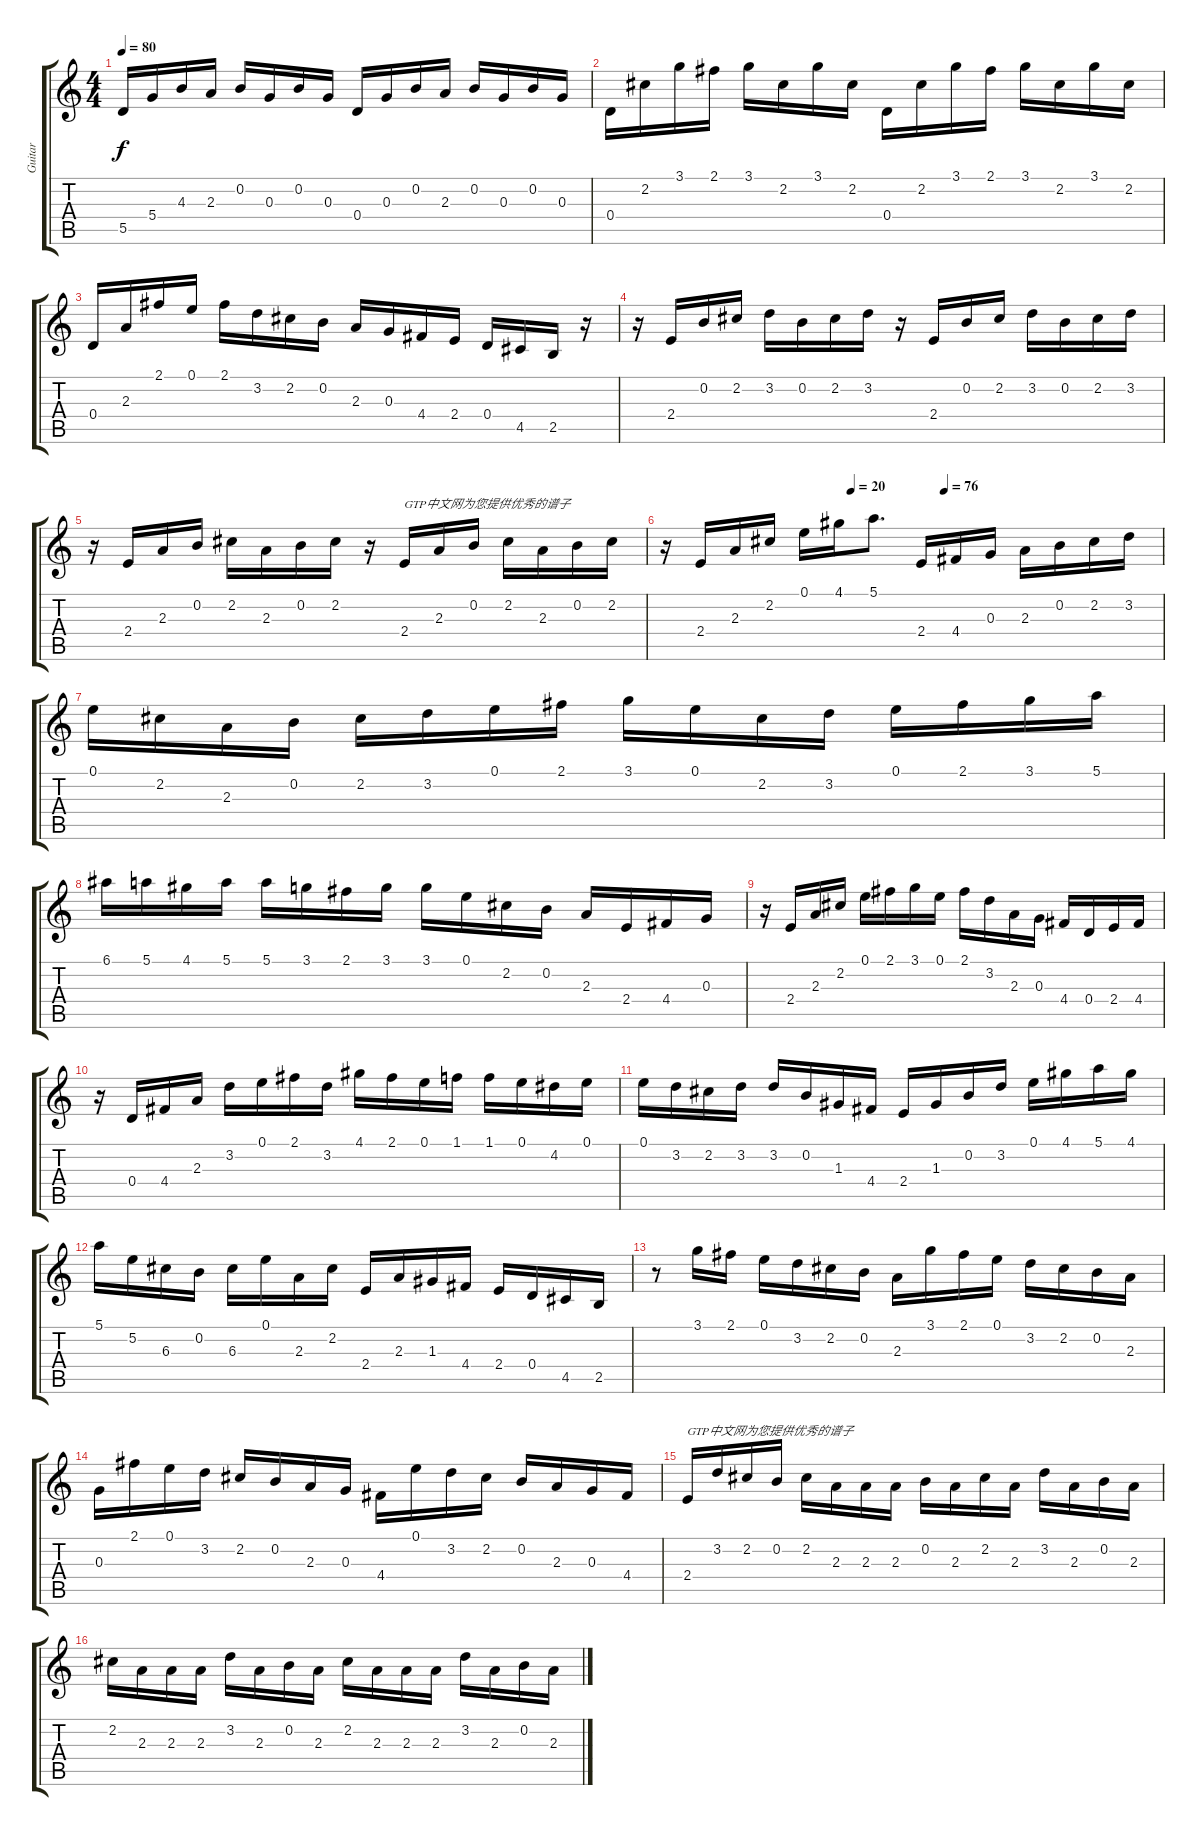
\track ("Guitar" "Guitar") {instrument acousticguitarnylon}
\staff {score tabs}
\tuning (E4 B3 G3 D3 A2 E2) {hide}
\ts (4 4)
\tempo 80
\clef g2
\ks c
5.5.16{dy f} 5.4.16 4.3.16 2.3.16 0.2.16 0.3.16 0.2.16 0.3.16 0.4.16 0.3.16 0.2.16 2.3.16 0.2.16 0.3.16 0.2.16 0.3.16 |
0.4.16 2.2.16 3.1.16 2.1.16 3.1.16 2.2.16 3.1.16 2.2.16 0.4.16 2.2.16 3.1.16 2.1.16 3.1.16 2.2.16 3.1.16 2.2.16 |
0.4.16 2.3.16 2.1.16 0.1.16 2.1.16 3.2.16 2.2.16 0.2.16 2.3.16 0.3.16 4.4.16 2.4.16 0.4.16 4.5.16 2.5.16 r.16 |
r.16 2.4.16 0.2.16 2.2.16 3.2.16 0.2.16 2.2.16 3.2.16 r.16 2.4.16 0.2.16 2.2.16 3.2.16 0.2.16 2.2.16 3.2.16 |
r.16 2.4.16 2.3.16 0.2.16 2.2.16 2.3.16 0.2.16 2.2.16 r.16 2.4.16{txt "GTP中文网为您提供优秀的谱子"} 2.3.16 0.2.16 2.2.16 2.3.16 0.2.16 2.2.16 |
\tempo (20 0.375)
\tempo (76 0.5625)
r.16 2.4.16 2.3.16 2.2.16 0.1.16 4.1.16 5.1.8{d} 2.4.16 4.4.16 0.3.16 2.3.16 0.2.16 2.2.16 3.2.16 |
0.1.16 2.2.16 2.3.16 0.2.16 2.2.16 3.2.16 0.1.16 2.1.16 3.1.16 0.1.16 2.2.16 3.2.16 0.1.16 2.1.16 3.1.16 5.1.16 |
6.1.16 5.1.16 4.1.16 5.1.16 5.1.16 3.1.16 2.1.16 3.1.16 3.1.16 0.1.16 2.2.16 0.2.16 2.3.16 2.4.16 4.4.16 0.3.16 |
r.16 2.4.16 2.3.16 2.2.16 0.1.16 2.1.16 3.1.16 0.1.16 2.1.16 3.2.16 2.3.16 0.3.16 4.4.16 0.4.16 2.4.16 4.4.16 |
r.16 0.4.16 4.4.16 2.3.16 3.2.16 0.1.16 2.1.16 3.2.16 4.1.16 2.1.16 0.1.16 1.1.16 1.1.16 0.1.16 4.2.16 0.1.16 |
0.1.16 3.2.16 2.2.16 3.2.16 3.2.16 0.2.16 1.3.16 4.4.16 2.4.16 1.3.16 0.2.16 3.2.16 0.1.16 4.1.16 5.1.16 4.1.16 |
5.1.16 5.2.16 6.3.16 0.2.16 6.3.16 0.1.16 2.3.16 2.2.16 2.4.16 2.3.16 1.3.16 4.4.16 2.4.16 0.4.16 4.5.16 2.5.16 |
r.8 3.1.16 2.1.16 0.1.16 3.2.16 2.2.16 0.2.16 2.3.16 3.1.16 2.1.16 0.1.16 3.2.16 2.2.16 0.2.16 2.3.16 |
0.3.16 2.1.16 0.1.16 3.2.16 2.2.16 0.2.16 2.3.16 0.3.16 4.4.16 0.1.16 3.2.16 2.2.16 0.2.16 2.3.16 0.3.16 4.4.16 |
2.4.16{txt "GTP中文网为您提供优秀的谱子"} 3.2.16 2.2.16 0.2.16 2.2.16 2.3.16 2.3.16 2.3.16 0.2.16 2.3.16 2.2.16 2.3.16 3.2.16 2.3.16 0.2.16 2.3.16 |
2.2.16 2.3.16 2.3.16 2.3.16 3.2.16 2.3.16 0.2.16 2.3.16 2.2.16 2.3.16 2.3.16 2.3.16 3.2.16 2.3.16 0.2.16 2.3.16
